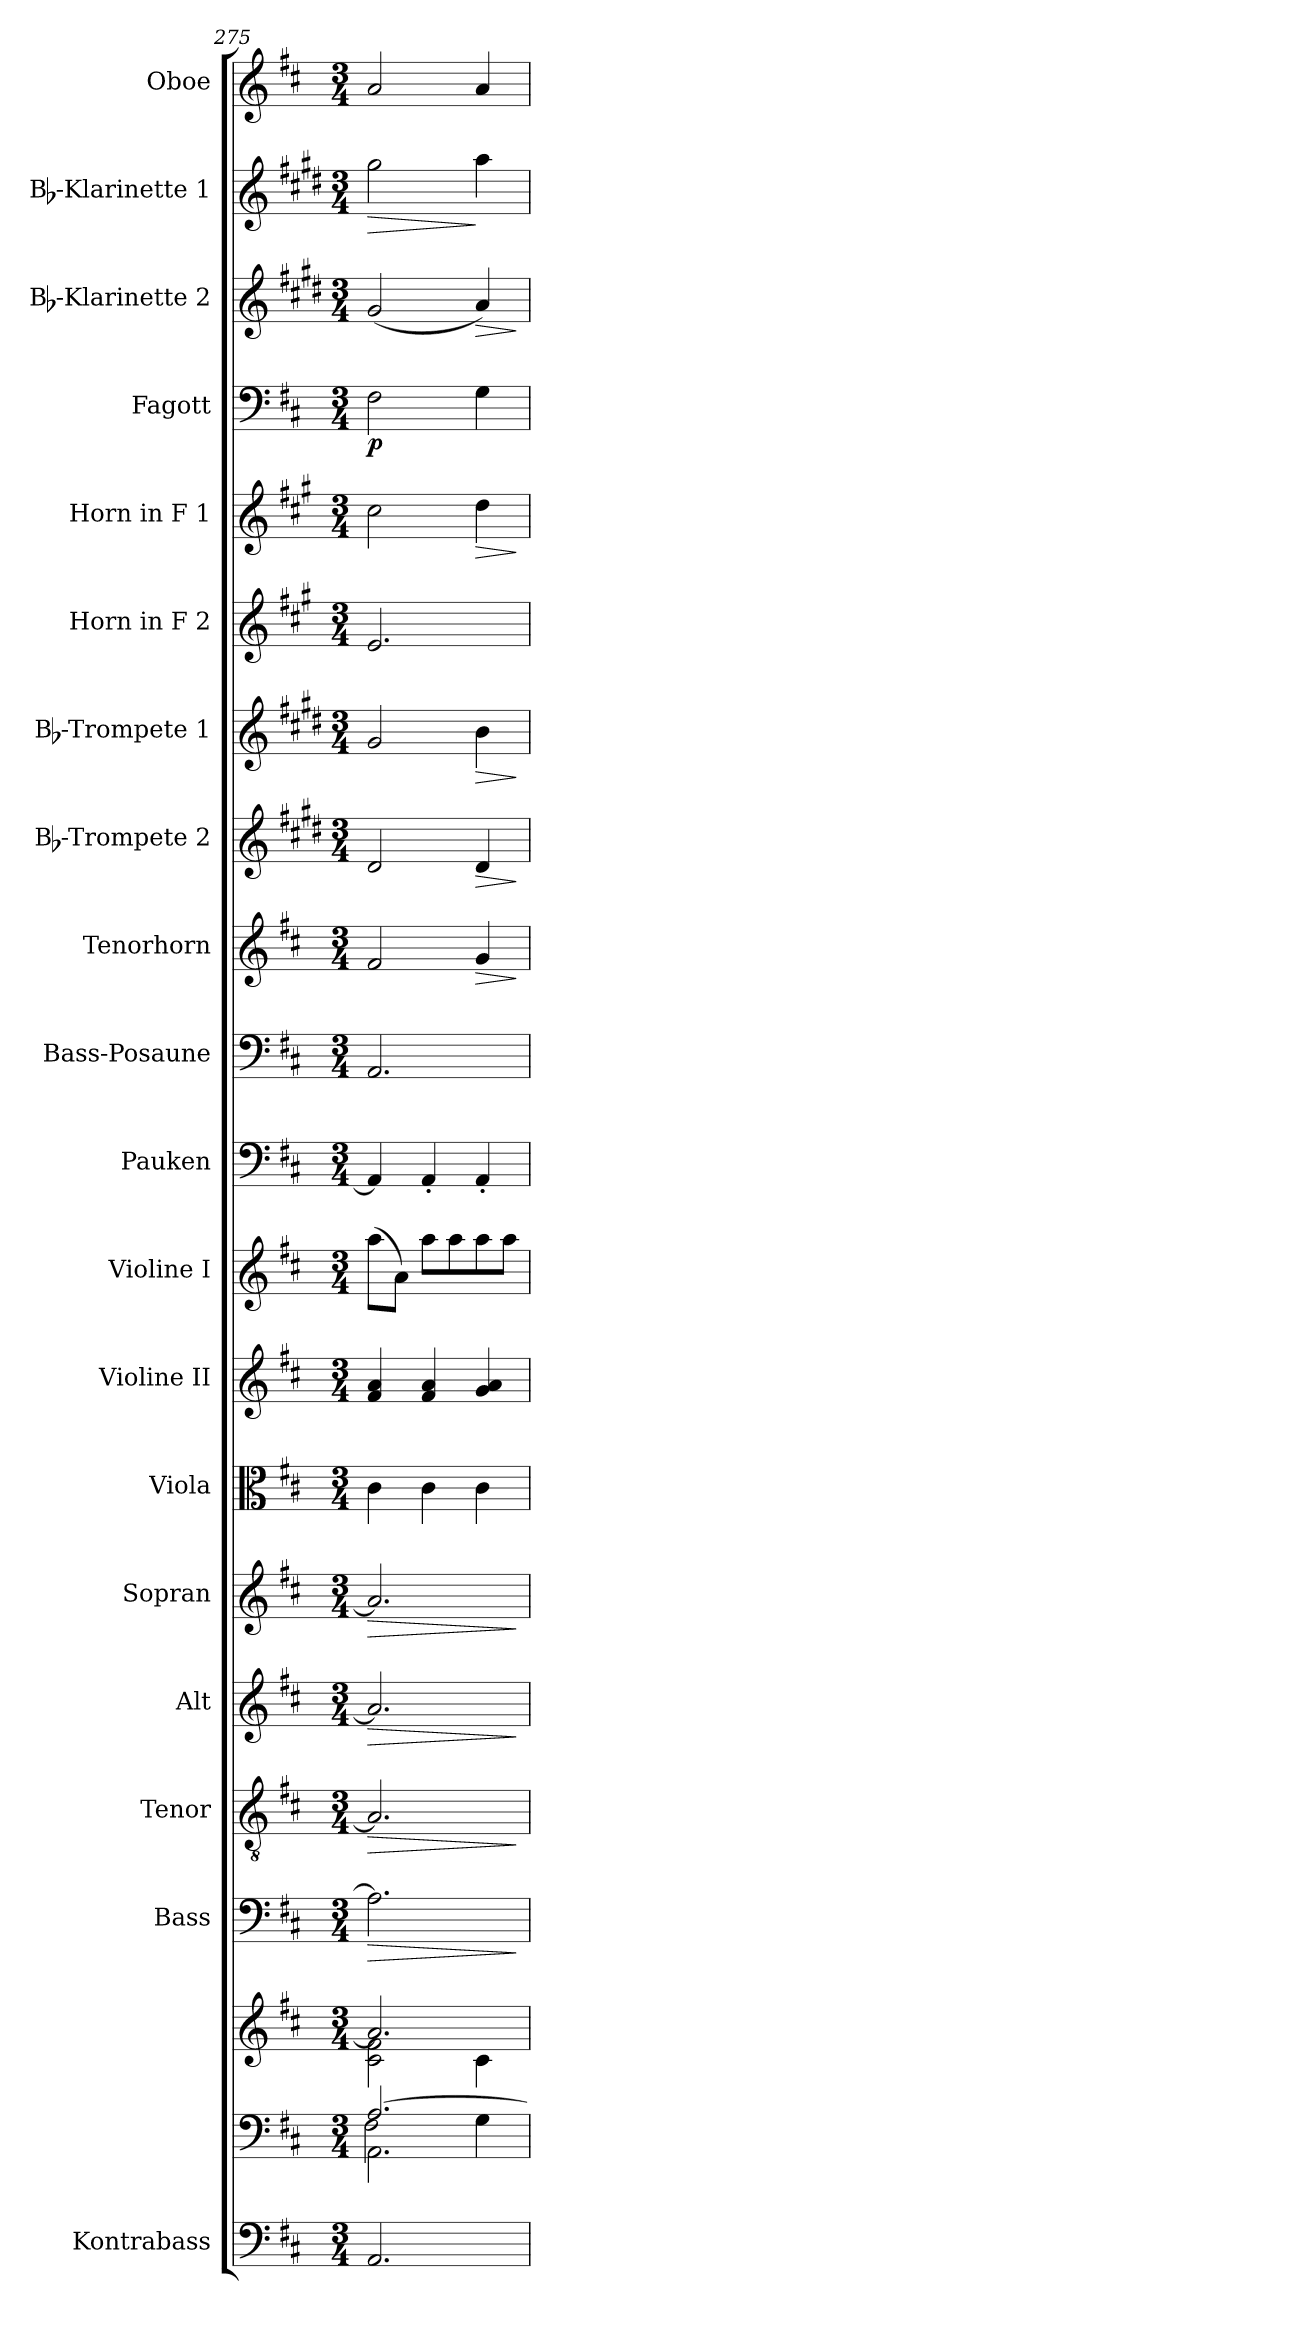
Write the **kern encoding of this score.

**kern	**kern	**kern	**kern	**dynam	**kern	**dynam	**kern	**dynam	**kern	**dynam	**kern	**kern	**kern	**kern	**kern	**kern	**dynam	**kern	**dynam	**kern	**dynam	**kern	**kern	**dynam	**kern	**dynam	**kern	**dynam	**kern	**dynam	**kern
*part20	*part19	*part19	*part18	*part18	*part17	*part17	*part16	*part16	*part15	*part15	*part14	*part13	*part12	*part11	*part10	*part9	*part9	*part8	*part8	*part7	*part7	*part6	*part5	*part5	*part4	*part4	*part3	*part3	*part2	*part2	*part1
*staff21	*staff20	*staff19	*staff18	*staff18	*staff17	*staff17	*staff16	*staff16	*staff15	*staff15	*staff14	*staff13	*staff12	*staff11	*staff10	*staff9	*staff9	*staff8	*staff8	*staff7	*staff7	*staff6	*staff5	*staff5	*staff4	*staff4	*staff3	*staff3	*staff2	*staff2	*staff1
*I"Kontrabass	*	*	*I"Bass	*	*I"Tenor	*	*I"Alt	*	*I"Sopran	*	*I"Viola	*I"Violine II	*I"Violine I	*I"Pauken	*I"Bass-Posaune	*I"Tenorhorn	*	*I"Bb-Trompete 2	*	*I"Bb-Trompete 1	*	*I"Horn in F 2	*I"Horn in F 1	*	*I"Fagott	*	*I"Bb-Klarinette 2	*	*I"Bb-Klarinette 1	*	*I"Oboe
*I'Kb.	*	*	*I'B.	*	*I'T.	*	*I'A.	*	*I'S.	*	*I'Vla.	*I'Vl. II	*I'Vl. I	*I'Pk.	*I'B. Pos.	*I'T. Hrn.	*	*I'Bb Trp. 2	*	*I'Bb Trp. 1	*	*	*	*	*I'Fg.	*	*I'Bb Kl. 2	*	*I'Bb Kl. 1	*	*I'Ob.
!!LO:PB:g=z
*clefF4	*clefF4	*clefG2	*clefF4	*	*clefGv2	*	*clefG2	*	*clefG2	*	*clefC3	*clefG2	*clefG2	*clefF4	*clefF4	*clefG2	*	*clefG2	*	*clefG2	*	*clefG2	*clefG2	*	*clefF4	*	*clefG2	*	*clefG2	*	*clefG2
*ITrd7c12	*	*	*	*	*	*	*	*	*	*	*	*	*	*	*	*ITrd8c14	*	*ITrd1c2	*	*ITrd1c2	*	*ITrd4c7	*ITrd4c7	*	*	*	*ITrd1c2	*	*ITrd1c2	*	*
*k[f#c#]	*k[f#c#]	*k[f#c#]	*k[f#c#]	*	*k[f#c#]	*	*k[f#c#]	*	*k[f#c#]	*	*k[f#c#]	*k[f#c#]	*k[f#c#]	*k[f#c#]	*k[f#c#]	*k[f#c#]	*	*k[f#c#]	*	*k[f#c#]	*	*k[f#c#]	*k[f#c#]	*	*k[f#c#]	*	*k[f#c#]	*	*k[f#c#]	*	*k[f#c#]
*D:	*D:	*D:	*D:	*	*D:	*	*D:	*	*D:	*	*D:	*D:	*D:	*D:	*D:	*D:	*	*D:	*	*D:	*	*D:	*D:	*	*D:	*	*D:	*	*D:	*	*D:
*M3/4	*M3/4	*M3/4	*M3/4	*	*M3/4	*	*M3/4	*	*M3/4	*	*M3/4	*M3/4	*M3/4	*M3/4	*M3/4	*M3/4	*	*M3/4	*	*M3/4	*	*M3/4	*M3/4	*	*M3/4	*	*M3/4	*	*M3/4	*	*M3/4
=275	=275	=275	=275	=275	=275	=275	=275	=275	=275	=275	=275	=275	=275	=275	=275	=275	=275	=275	=275	=275	=275	=275	=275	=275	=275	=275	=275	=275	=275	=275	=275
*	*^	*^	*	*	*	*	*	*	*	*	*	*	*	*	*	*	*	*	*	*	*	*	*	*	*	*	*	*	*	*	*
*	*	*^	*	*	*	*	*	*	*	*	*	*	*	*	*	*	*	*	*	*	*	*	*	*	*	*	*	*	*	*	*	*	*
!	!	!	!	!	!	!	!LO:HP:b	!	!LO:HP:b	!	!LO:HP:b	!	!LO:HP:b	!	!	!	!	!	!	!	!	!	!	!	!	!	!	!	!LO:DY:b	!	!	!	!LO:HP:b	!
2.AAA/	[>2.A/	2.AA\	2F#\	2.a/]	2c#\ 2f#\	2.A\]	>	2.A/]	>	2.a/]	>	2.a/]	>	4c#\	4f#/ 4a/	(>8aa\L	4AA/]	2.AA/	2F#/	.	2c#/	.	2f#/	.	2.A/	2f#\	.	2F#\	p	(<2f#/	.	2ff#\	>	2a/
.	.	.	.	.	.	.	.	.	.	.	.	.	.	.	.	8a\J)	.	.	.	.	.	.	.	.	.	.	.	.	.	.	.	.	.	.
.	.	.	.	.	.	.	.	.	.	.	.	.	.	4c#\	4f#/ 4a/	8aa\L	4AA'</	.	.	.	.	.	.	.	.	.	.	.	.	.	.	.	.	.
.	.	.	.	.	.	.	.	.	.	.	.	.	.	.	.	8aa\	.	.	.	.	.	.	.	.	.	.	.	.	.	.	.	.	.	.
!	!	!	!	!	!	!	!	!	!	!	!	!	!	!	!	!	!	!	!	!LO:HP:b	!	!LO:HP:b	!	!LO:HP:b	!	!	!LO:HP:b	!	!	!	!LO:HP:b	!	!	!
.	.	.	4G\	.	4c#\	.	.	.	.	.	.	.	.	4c#\	4g/ 4a/	8aa\	4AA'</	.	4G/	>	4c#/	>	4a\	>	.	4g\	>	4G\	.	4g/)	>	4gg\	]	4a/
.	.	.	.	.	.	.	.	.	.	.	.	.	.	.	.	8aa\J	.	.	.	.	.	.	.	.	.	.	.	.	.	.	.	.	.	.
*	*v	*v	*v	*	*	*	*	*	*	*	*	*	*	*	*	*	*	*	*	*	*	*	*	*	*	*	*	*	*	*	*	*	*	*
*	*	*v	*v	*	*	*	*	*	*	*	*	*	*	*	*	*	*	*	*	*	*	*	*	*	*	*	*	*	*	*	*	*
.	.	.	.	]	.	]	.	]	.	]	.	.	.	.	.	.	]	.	]	.	]	.	.	]	.	.	.	]	.	.	.
=	=	=	=	=	=	=	=	=	=	=	=	=	=	=	=	=	=	=	=	=	=	=	=	=	=	=	=	=	=	=	=
*-	*-	*-	*-	*-	*-	*-	*-	*-	*-	*-	*-	*-	*-	*-	*-	*-	*-	*-	*-	*-	*-	*-	*-	*-	*-	*-	*-	*-	*-	*-	*-
